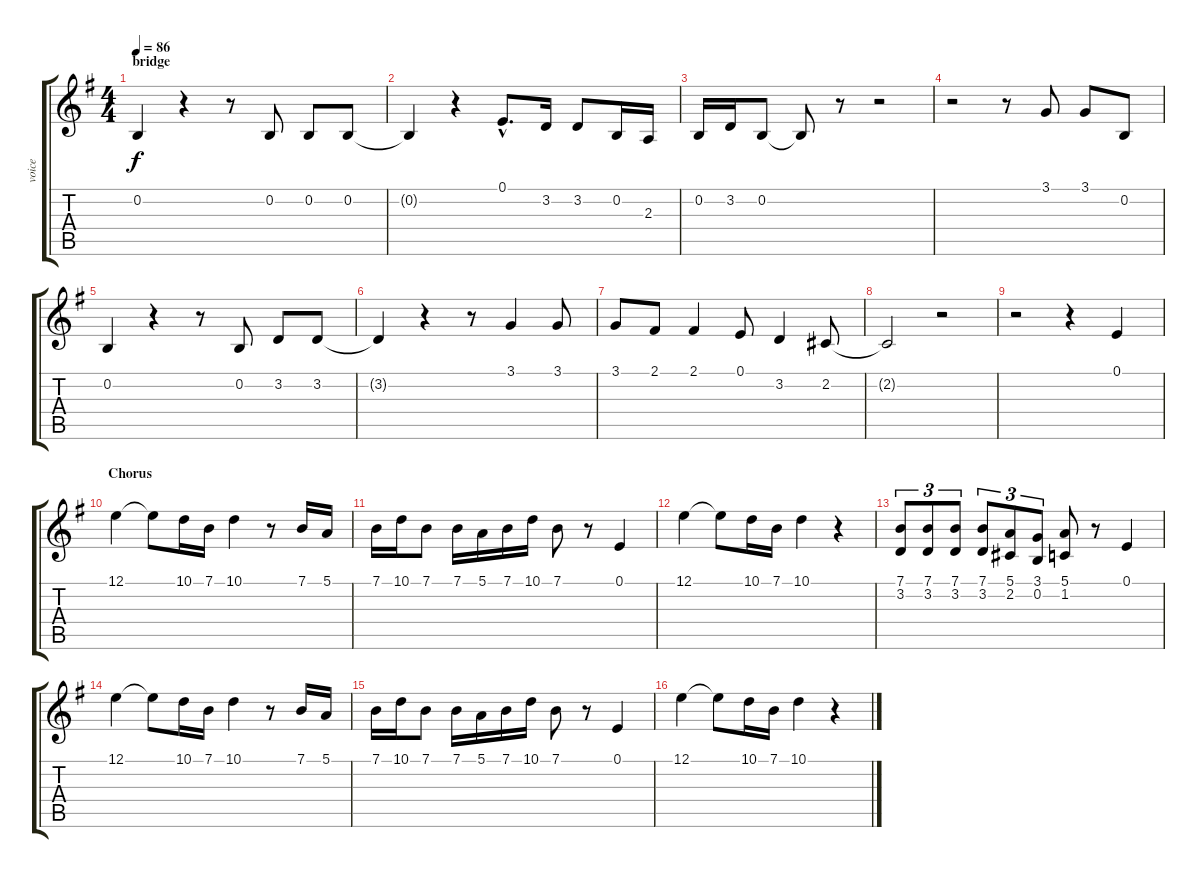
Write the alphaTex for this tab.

\track ("voice" "voice") {instrument tenorsax}
\staff {score tabs}
\tuning (E4 B3 G3 D3 A2 E2) {hide}
\ts (4 4)
\section ("" "bridge")
\tempo 86
\clef g2
\ks eminor
0.2.4{dy f} r.4 r.8 0.2.8 0.2.8 0.2.8 |
0.2{t}.4 r.4 0.1{hac}.8{d} 3.2.16 3.2.8 0.2.16 2.3.16 |
0.2.16 3.2.16 0.2.8 0.2{t}.8 r.8 r.2 |
r.2 r.8 3.1.8 3.1.8 0.2.8 |
0.2.4 r.4 r.8 0.2.8 3.2.8 3.2.8 |
3.2{t}.4 r.4 r.8 3.1.4 3.1.8 |
3.1.8 2.1.8 2.1.4 0.1.8 3.2.4 2.2.8 |
2.2{t}.2 r.2 |
r.2 r.4 0.1.4 |
\section ("" "Chorus")
12.1.4 12.1{t}.8 10.1.16 7.1.16 10.1.4 r.8 7.1.16 5.1.16 |
7.1.16 10.1.16 7.1.8 7.1.16 5.1.16 7.1.16 10.1.16 7.1.8 r.8 0.1.4 |
12.1.4 12.1{t}.8 10.1.16 7.1.16 10.1.4 r.4 |
(7.1 3.2).8{tu (3 2)} (7.1 3.2).8{tu (3 2)} (7.1 3.2).8{tu (3 2)} (7.1 3.2).8{tu (3 2)} (5.1 2.2).8{tu (3 2)} (3.1 0.2).8{tu (3 2)} (5.1 1.2).8 r.8 0.1.4 |
12.1.4 12.1{t}.8 10.1.16 7.1.16 10.1.4 r.8 7.1.16 5.1.16 |
7.1.16 10.1.16 7.1.8 7.1.16 5.1.16 7.1.16 10.1.16 7.1.8 r.8 0.1.4 |
12.1.4 12.1{t}.8 10.1.16 7.1.16 10.1.4 r.4
